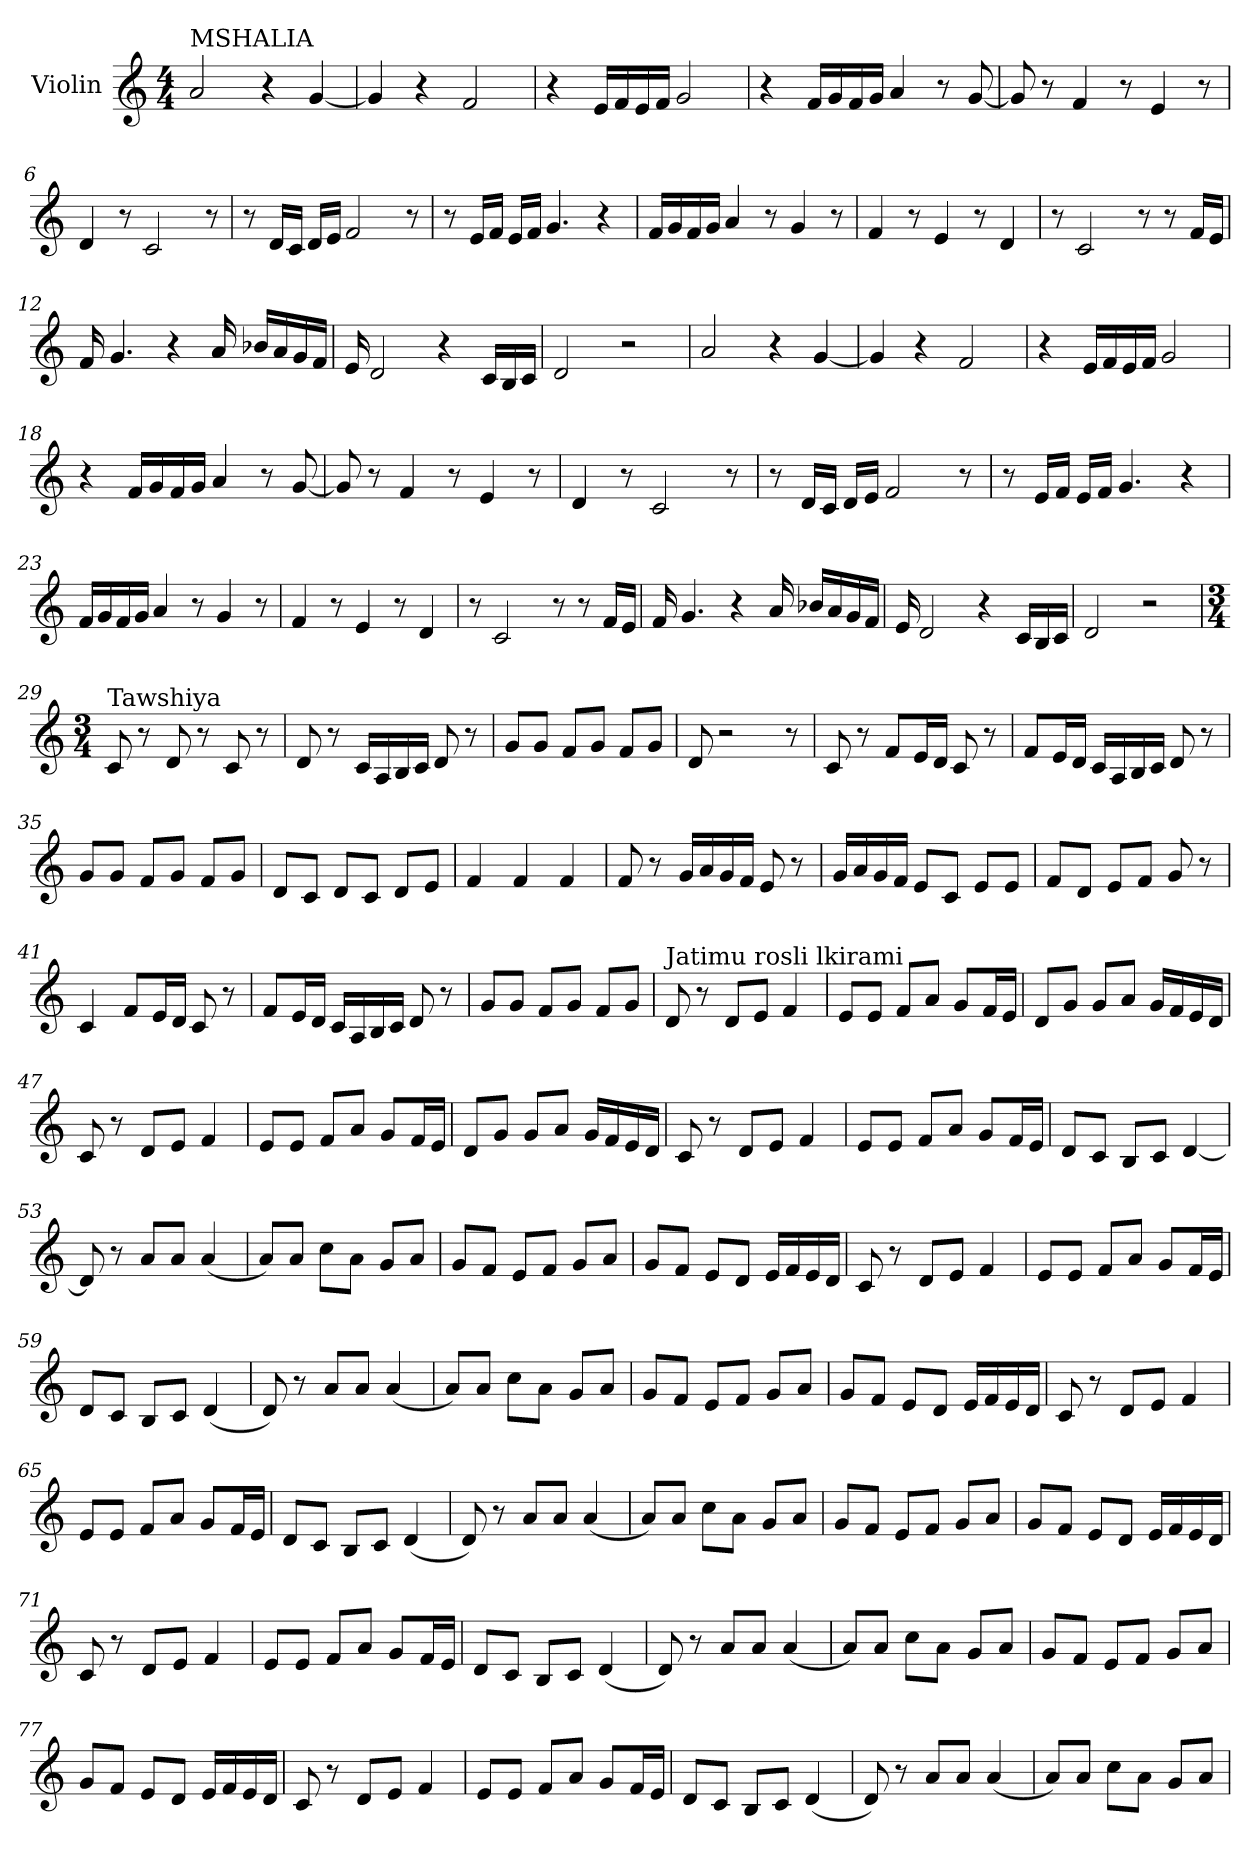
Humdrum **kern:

**kern
*part1
*staff1
*I"Violin
*clefG2
*k[]
*C:
*M4/4
*MM85
=1
!LO:TX:a:t=MSHALIA
2a/
4r
[4g/
=2
4g/]
4r
2f/
=3
4r
16e/LL
16f/
16e/
16f/JJ
2g/
=4
4r
16f/LL
16g/
16f/
16g/JJ
4a/
8r
[8g/
!!LO:LB:g=z
=5
8g/]
8r
4f/
8r
4e/
8r
=6
4d/
8r
2c/
8r
=7
8r
16d/LL
16c/JJ
16d/LL
16e/JJ
2f/
8r
=8
8r
16e/LL
16f/JJ
16e/LL
16f/JJ
4.g/
4r
=9
16f/LL
16g/
16f/
16g/JJ
4a/
8r
4g/
8r
!!LO:LB:g=z
=10
4f/
8r
4e/
8r
4d/
=11
8r
2c/
8r
8r
16f/LL
16e/JJ
=12
16f/
4.g/
4r
16a/
16b-X/LL
16a/
16g/
16f/JJ
=13
16e/
2d/
4r
16c/LL
16B/
16c/JJ
=14
2d/
2r
!!LO:LB:g=z
=15
2a/
4r
[4g/
=16
4g/]
4r
2f/
=17
4r
16e/LL
16f/
16e/
16f/JJ
2g/
=18
4r
16f/LL
16g/
16f/
16g/JJ
4a/
8r
[8g/
=19
8g/]
8r
4f/
8r
4e/
8r
!!LO:LB:g=z
=20
4d/
8r
2c/
8r
=21
8r
16d/LL
16c/JJ
16d/LL
16e/JJ
2f/
8r
=22
8r
16e/LL
16f/JJ
16e/LL
16f/JJ
4.g/
4r
=23
16f/LL
16g/
16f/
16g/JJ
4a/
8r
4g/
8r
=24
4f/
8r
4e/
8r
4d/
!!LO:LB:g=z
=25
8r
2c/
8r
8r
16f/LL
16e/JJ
=26
16f/
4.g/
4r
16a/
16b-X/LL
16a/
16g/
16f/JJ
=27
16e/
2d/
4r
16c/LL
16B/
16c/JJ
=28
2d/
2r
=29
*M3/4
*MM60
!LO:TX:a:t=Tawshiya
8c/
8r
8d/
8r
8c/
8r
!!LO:LB:g=z
=30
8d/
8r
16c/LL
16A/
16B/
16c/JJ
8d/
8r
=31
8g/L
8g/J
8f/L
8g/J
8f/L
8g/J
=32
8d/
2r
8r
=33
8c/
8r
8f/L
16e/L
16d/JJ
8c/
8r
=34
8f/L
16e/L
16d/JJ
16c/LL
16A/
16B/
16c/JJ
8d/
8r
!!LO:LB:g=z
=35
8g/L
8g/J
8f/L
8g/J
8f/L
8g/J
=36
8d/L
8c/J
8d/L
8c/J
8d/L
8e/J
=37
4f/
4f/
4f/
=38
8f/
8r
16g/LL
16a/
16g/
16f/JJ
8e/
8r
=39
16g/LL
16a/
16g/
16f/JJ
8e/L
8c/J
8e/L
8e/J
=40
8f/L
8d/J
8e/L
8f/J
8g/
8r
!!LO:PB:g=z
=41
4c/
8f/L
16e/L
16d/JJ
8c/
8r
=42
8f/L
16e/L
16d/JJ
16c/LL
16A/
16B/
16c/JJ
8d/
8r
=43
8g/L
8g/J
8f/L
8g/J
8f/L
8g/J
=44
!LO:TX:a:t=Jatimu rosli lkirami
8d/
8r
8d/L
8e/J
4f/
=45
8e/L
8e/J
8f/L
8a/J
8g/L
16f/L
16e/JJ
!!LO:LB:g=z
=46
8d/L
8g/J
8g/L
8a/J
16g/LL
16f/
16e/
16d/JJ
=47
8c/
8r
8d/L
8e/J
4f/
=48
8e/L
8e/J
8f/L
8a/J
8g/L
16f/L
16e/JJ
=49
8d/L
8g/J
8g/L
8a/J
16g/LL
16f/
16e/
16d/JJ
=50
8c/
8r
8d/L
8e/J
4f/
!!LO:LB:g=z
=51
8e/L
8e/J
8f/L
8a/J
8g/L
16f/L
16e/JJ
=52
8d/L
8c/J
8B/L
8c/J
[4d/
=53
8d/]
8r
8a/L
8a/J
(4a/
=54
8a/L)
8a/J
8cc\L
8a\J
8g/L
8a/J
=55
8g/L
8f/J
8e/L
8f/J
8g/L
8a/J
=56
8g/L
8f/J
8e/L
8d/J
16e/LL
16f/
16e/
16d/JJ
!!LO:LB:g=z
=57
8c/
8r
8d/L
8e/J
4f/
=58
8e/L
8e/J
8f/L
8a/J
8g/L
16f/L
16e/JJ
=59
8d/L
8c/J
8B/L
8c/J
(4d/
=60
8d/)
8r
8a/L
8a/J
(4a/
=61
8a/L)
8a/J
8cc\L
8a\J
8g/L
8a/J
=62
8g/L
8f/J
8e/L
8f/J
8g/L
8a/J
!!LO:LB:g=z
=63
8g/L
8f/J
8e/L
8d/J
16e/LL
16f/
16e/
16d/JJ
=64
8c/
8r
8d/L
8e/J
4f/
=65
8e/L
8e/J
8f/L
8a/J
8g/L
16f/L
16e/JJ
=66
8d/L
8c/J
8B/L
8c/J
(4d/
=67
8d/)
8r
8a/L
8a/J
(4a/
=68
8a/L)
8a/J
8cc\L
8a\J
8g/L
8a/J
!!LO:LB:g=z
=69
8g/L
8f/J
8e/L
8f/J
8g/L
8a/J
=70
8g/L
8f/J
8e/L
8d/J
16e/LL
16f/
16e/
16d/JJ
=71
8c/
8r
8d/L
8e/J
4f/
=72
8e/L
8e/J
8f/L
8a/J
8g/L
16f/L
16e/JJ
=73
8d/L
8c/J
8B/L
8c/J
(4d/
=74
8d/)
8r
8a/L
8a/J
(4a/
!!LO:LB:g=z
=75
8a/L)
8a/J
8cc\L
8a\J
8g/L
8a/J
=76
8g/L
8f/J
8e/L
8f/J
8g/L
8a/J
=77
8g/L
8f/J
8e/L
8d/J
16e/LL
16f/
16e/
16d/JJ
=78
8c/
8r
8d/L
8e/J
4f/
=79
8e/L
8e/J
8f/L
8a/J
8g/L
16f/L
16e/JJ
=80
8d/L
8c/J
8B/L
8c/J
(4d/
!!LO:LB:g=z
=81
8d/)
8r
8a/L
8a/J
(4a/
=82
8a/L)
8a/J
8cc\L
8a\J
8g/L
8a/J
=
*-
